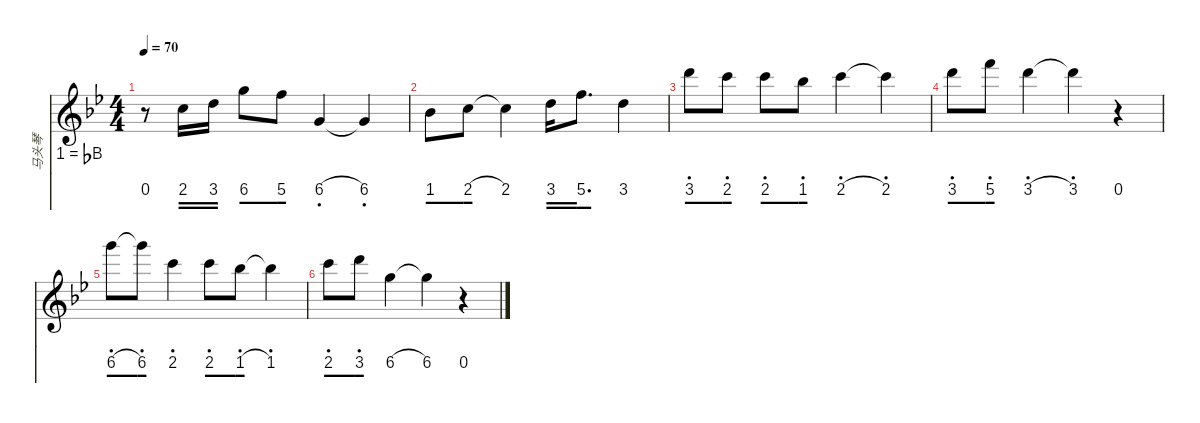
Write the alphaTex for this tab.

\defaultSystemsLayout 4
\hideDynamics
\bracketExtendMode nobrackets
\track ("Acoustic Piano" "马头琴") {instrument acousticgrandpiano}
\staff {score numbered}
\tuning (E4 B3 G3 D3 A2 E2)
\displaytranspose 12
\ts (4 4)
\tempo 70
\clef g2
\ks bb
r.8{dy mf instrument acousticgrandpiano beam Down} 10.4{acc forcenatural}.16{beam Down} 3.2{acc forcenatural}.16{beam Down} 3.1{acc forcenatural}.8{beam Down} 1.1{acc forcenatural}.8{beam Down} 0.3{acc forcenatural}.4{beam Up} 0.3{t acc forcenatural}.4{beam Up} |
3.3{acc b}.8{beam Down} 15.5{acc forcenatural}.8{beam Down} 15.5{t acc forcenatural}.4{beam Down} 12.4{acc forcenatural}.16{beam Down} 15.4{acc forcenatural}.8{d beam Down} 12.4{acc forcenatural}.4{beam Down} |
24.4{acc forcenatural}.8{beam Down} 27.5{acc forcenatural}.8{beam Down} 27.5{acc forcenatural}.8{beam Down} 15.3{acc b}.8{beam Down} 27.5{acc forcenatural}.4{beam Down} 27.5{t acc forcenatural}.4{beam Down} |
\scale
0.338395 24.4{acc forcenatural}.8{beam Down} 27.4{acc forcenatural}.8{beam Down} 24.4{acc forcenatural}.4{beam Down} 24.4{t acc forcenatural}.4{beam Down} r.4{beam Down} |
\scale
0.323732 24.3{acc forcenatural}.8{beam Down} 24.3{t acc forcenatural}.8{beam Down} 27.5{acc forcenatural}.4{beam Down} 27.5{acc forcenatural}.8{beam Down} 15.3{acc b}.8{beam Down} 15.3{t acc b}.4{beam Down} |
\scale
0.337872 27.5{acc forcenatural}.8{beam Down} 24.4{acc forcenatural}.8{beam Down} 12.3{acc forcenatural}.4{beam Down} 12.3{t acc forcenatural}.4{beam Down} r.4{beam Down}
